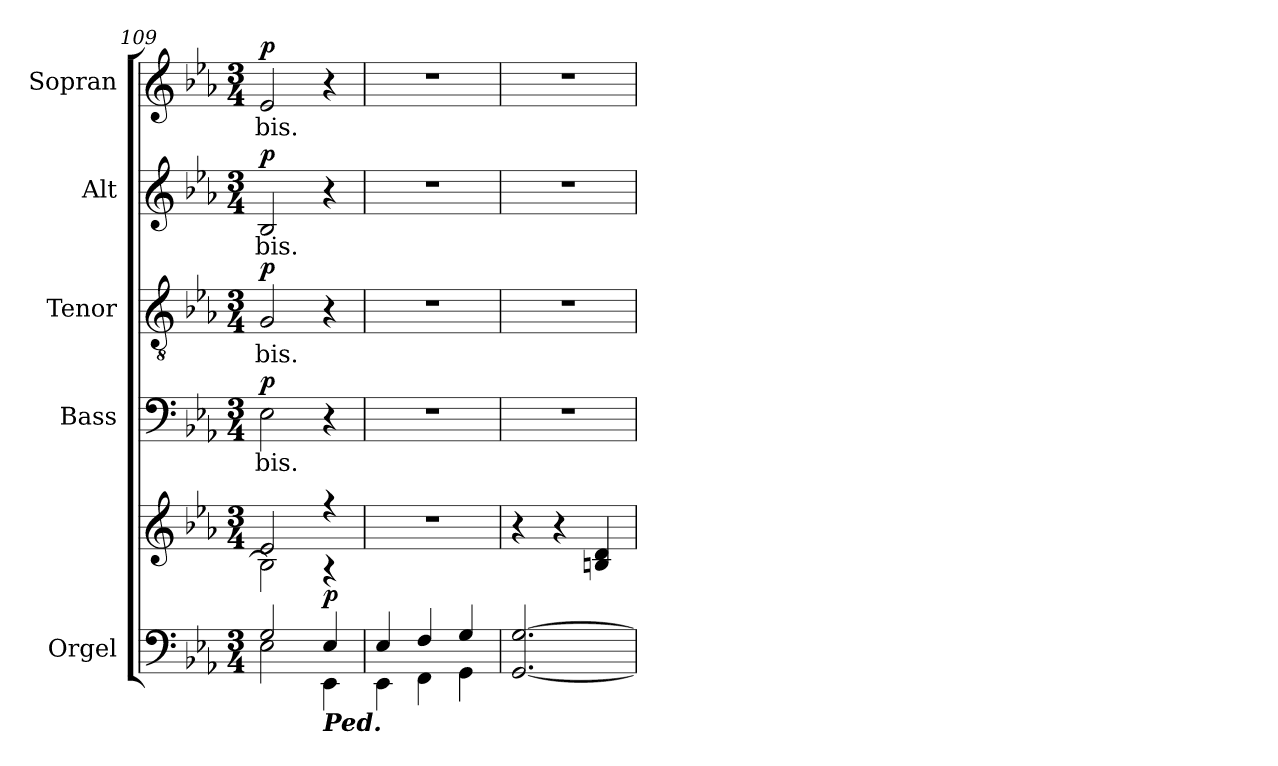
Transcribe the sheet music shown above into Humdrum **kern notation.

**kern	**kern	**dynam	**kern	**text	**dynam	**kern	**text	**dynam	**kern	**text	**dynam	**kern	**text	**dynam
*part5	*part5	*part5	*part4	*part4	*part4	*part3	*part3	*part3	*part2	*part2	*part2	*part1	*part1	*part1
*staff6	*staff5	*staff5/6	*staff4	*staff4	*staff4	*staff3	*staff3	*staff3	*staff2	*staff2	*staff2	*staff1	*staff1	*staff1
*I"Orgel	*	*	*I"Bass	*	*	*I"Tenor	*	*	*I"Alt	*	*	*I"Sopran	*	*
*I'Org.	*	*	*I'B.	*	*	*I'T.	*	*	*I'A.	*	*	*I'S.	*	*
*clefF4	*clefG2	*	*clefF4	*	*	*clefGv2	*	*	*clefG2	*	*	*clefG2	*	*
*k[b-e-a-]	*k[b-e-a-]	*	*k[b-e-a-]	*	*	*k[b-e-a-]	*	*	*k[b-e-a-]	*	*	*k[b-e-a-]	*	*
*E-:	*E-:	*	*E-:	*	*	*E-:	*	*	*E-:	*	*	*E-:	*	*
*M3/4	*M3/4	*	*M3/4	*	*	*M3/4	*	*	*M3/4	*	*	*M3/4	*	*
=109	=109	=109	=109	=109	=109	=109	=109	=109	=109	=109	=109	=109	=109	=109
*^	*^	*	*	*	*	*	*	*	*	*	*	*	*	*
!	!	!	!	!	!	!LO:LY:b	!LO:DY:a	!	!LO:LY:b	!LO:DY:a	!	!LO:LY:b	!LO:DY:a	!	!LO:LY:b	!LO:DY:a
2G/	2E-\	2e-/	2B-\]	.	2E-\	-bis.	p	2G/	-bis.	p	2B-/	-bis.	p	2e-/	-bis.	p
!LO:TX:b:Bi:t=Ped.	!	!	!	!	!	!	!	!	!	!	!	!	!	!	!	!
!	!	!	!	!LO:DY:b	!	!	!	!	!	!	!	!	!	!	!	!
4E-/	4EE-\	4r	4r	p	4r	.	.	4r	.	.	4r	.	.	4r	.	.
*	*	*v	*v	*	*	*	*	*	*	*	*	*	*	*	*	*
=110	=110	=110	=110	=110	=110	=110	=110	=110	=110	=110	=110	=110	=110	=110	=110
4E-/	4EE-\	2.r	.	2.r	.	.	2.r	.	.	2.r	.	.	2.r	.	.
4F/	4FF\	.	.	.	.	.	.	.	.	.	.	.	.	.	.
4G/	4GG\	.	.	.	.	.	.	.	.	.	.	.	.	.	.
*v	*v	*	*	*	*	*	*	*	*	*	*	*	*	*	*
=111	=111	=111	=111	=111	=111	=111	=111	=111	=111	=111	=111	=111	=111	=111
[2.GG/ [2.G/	4r	.	2.r	.	.	2.r	.	.	2.r	.	.	2.r	.	.
.	4r	.	.	.	.	.	.	.	.	.	.	.	.	.
.	4Bn/ 4d/	.	.	.	.	.	.	.	.	.	.	.	.	.
=	=	=	=	=	=	=	=	=	=	=	=	=	=	=
*-	*-	*-	*-	*-	*-	*-	*-	*-	*-	*-	*-	*-	*-	*-
